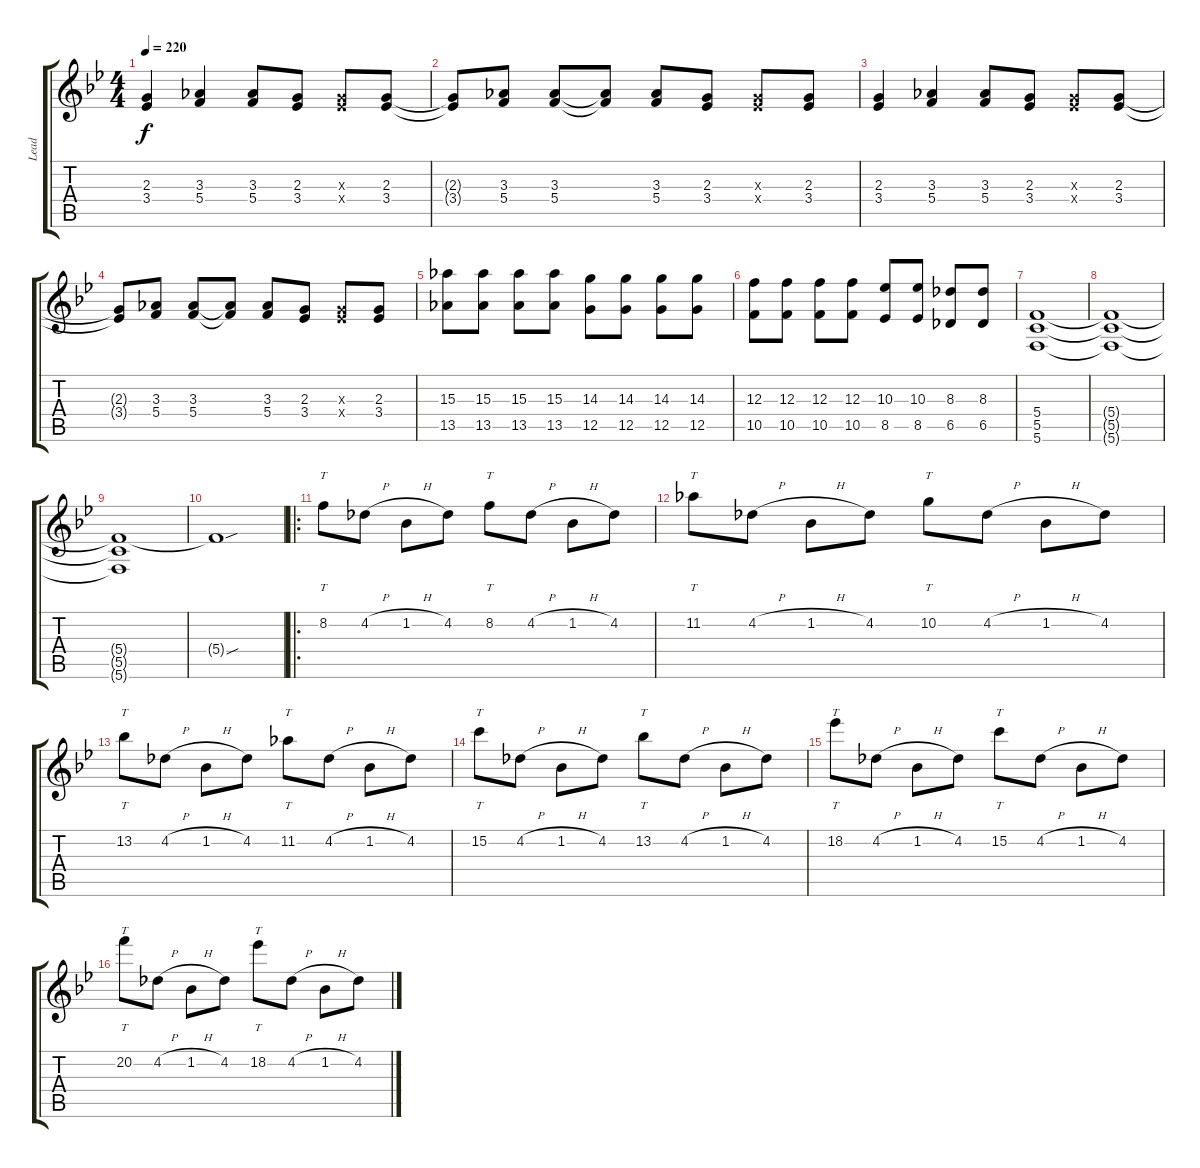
\track ("Lead" "Lead") {instrument overdrivenguitar}
\staff {score tabs}
\tuning (D4 A3 F3 C3 G2 C2) {hide}
\ts (4 4)
\tempo 220
\clef g2
\ks bb
(2.3 3.4).4{dy f} (3.3 5.4).4 (3.3 5.4).8 (2.3 3.4).8 (2.3{x} 3.4{x}).8 (2.3 3.4).8 |
(2.3{t} 3.4{t}).8 (3.3 5.4).8 (3.3 5.4).8 (3.3{t} 5.4{t}).8 (3.3 5.4).8 (2.3 3.4).8 (2.3{x} 3.4{x}).8 (2.3 3.4).8 |
(2.3 3.4).4 (3.3 5.4).4 (3.3 5.4).8 (2.3 3.4).8 (2.3{x} 3.4{x}).8 (2.3 3.4).8 |
(2.3{t} 3.4{t}).8 (3.3 5.4).8 (3.3 5.4).8 (3.3{t} 5.4{t}).8 (3.3 5.4).8 (2.3 3.4).8 (2.3{x} 3.4{x}).8 (2.3 3.4).8 |
(15.3 13.5).8 (15.3 13.5).8 (15.3 13.5).8 (15.3 13.5).8 (14.3 12.5).8 (14.3 12.5).8 (14.3 12.5).8 (14.3 12.5).8 |
(12.3 10.5).8 (12.3 10.5).8 (12.3 10.5).8 (12.3 10.5).8 (10.3 8.5).8 (10.3 8.5).8 (8.3 6.5).8 (8.3 6.5).8 |
(5.4 5.5 5.6).1 |
(5.4{t} 5.5{t} 5.6{t}).1 |
(5.4{t} 5.5{t} 5.6{t}).1 |
5.4{sou t}.1 |
\ro
8.2.8{tt} 4.2{h}.8 1.2{h}.8 4.2.8 8.2.8{tt} 4.2{h}.8 1.2{h}.8 4.2.8 |
11.2.8{tt} 4.2{h}.8 1.2{h}.8 4.2.8 10.2.8{tt} 4.2{h}.8 1.2{h}.8 4.2.8 |
13.2.8{tt} 4.2{h}.8 1.2{h}.8 4.2.8 11.2.8{tt} 4.2{h}.8 1.2{h}.8 4.2.8 |
15.2.8{tt} 4.2{h}.8 1.2{h}.8 4.2.8 13.2.8{tt} 4.2{h}.8 1.2{h}.8 4.2.8 |
18.2.8{tt} 4.2{h}.8 1.2{h}.8 4.2.8 15.2.8{tt} 4.2{h}.8 1.2{h}.8 4.2.8 |
20.2.8{tt} 4.2{h}.8 1.2{h}.8 4.2.8 18.2.8{tt} 4.2{h}.8 1.2{h}.8 4.2.8
